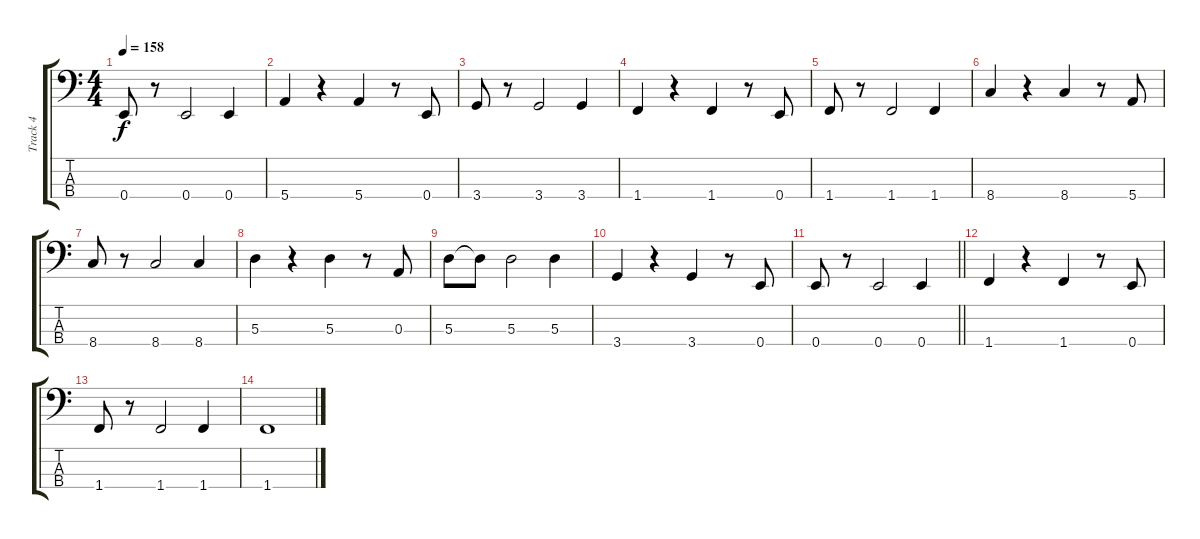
\track ("Track 4" "Track 4") {instrument electricbassfinger}
\staff {score tabs}
\tuning (G2 D2 A1 E1) {hide}
\ts (4 4)
\tempo 158
\clef f4
\ks c
0.4.8{dy f} r.8 0.4.2 0.4.4 |
5.4.4 r.4 5.4.4 r.8 0.4.8 |
3.4.8 r.8 3.4.2 3.4.4 |
1.4.4 r.4 1.4.4 r.8 0.4.8 |
1.4.8 r.8 1.4.2 1.4.4 |
8.4.4 r.4 8.4.4 r.8 5.4.8 |
8.4.8 r.8 8.4.2 8.4.4 |
5.3.4 r.4 5.3.4 r.8 0.3.8 |
5.3.8 5.3{t}.8 5.3.2 5.3.4 |
3.4.4 r.4 3.4.4 r.8 0.4.8 |
\barLineRight lightlight
0.4.8 r.8 0.4.2 0.4.4 |
1.4.4 r.4 1.4.4 r.8 0.4.8 |
1.4.8 r.8 1.4.2 1.4.4 |
1.4.1
